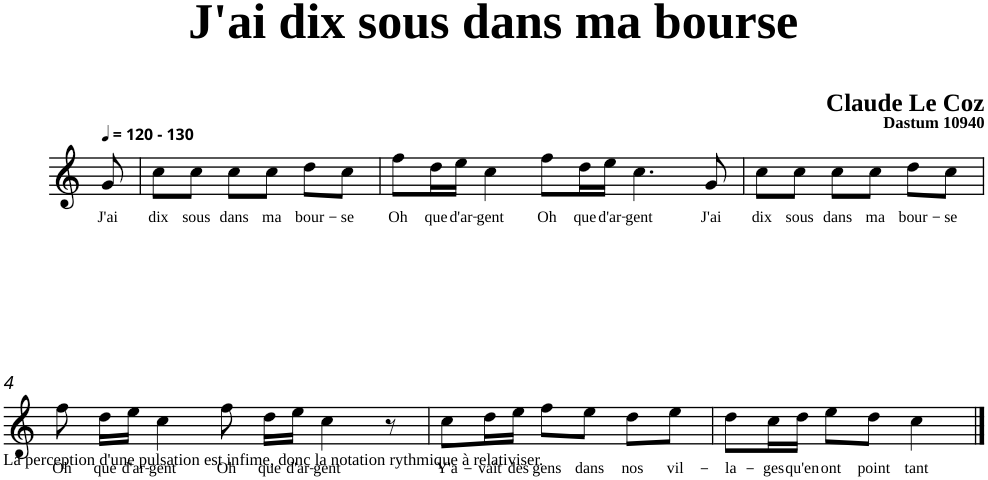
**kern	**text
*part1	*part1
*staff1	*staff1
*clefG2	*
*k[]	*
=	=
!LO:TX:a:B:t=- 130	!
!	!LO:LY:b
8g/	J'ai
=1	=1
!	!LO:LY:b
8cc\L	dix
!	!LO:LY:b
8cc\J	sous
!	!LO:LY:b
8cc\L	dans
!	!LO:LY:b
8cc\J	ma
!	!LO:LY:b
8dd\L	bour-
!	!LO:LY:b
8cc\J	-se
=2	=2
!	!LO:LY:b
8ff\L	Oh
!	!LO:LY:b
16dd\L	que
!	!LO:LY:b
16ee\JJ	d'ar-
!	!LO:LY:b
4cc\	-gent
!	!LO:LY:b
8ff\L	Oh
!	!LO:LY:b
16dd\L	que
!	!LO:LY:b
16ee\JJ	d'ar-
!	!LO:LY:b
[4cc\	-gent
8ryy	.
!	!LO:LY:b
8g/	J'ai
=3	=3
!	!LO:LY:b
8cc\L	dix
8cc\]	.
!	!LO:LY:b
8cc\J	sous
!	!LO:LY:b
8cc\L	dans
!	!LO:LY:b
8cc\J	ma
!	!LO:LY:b
8dd\L	bour-
!	!LO:LY:b
8cc\J	-se
!!LO:LB:g=z
=4	=4
!	!LO:LY:b
8ff\	Oh
!	!LO:LY:b
16dd\LL	que
!	!LO:LY:b
16ee\JJ	d'ar-
!	!LO:LY:b
4cc\	-gent
!	!LO:LY:b
8ff\	Oh
!	!LO:LY:b
16dd\LL	que
!	!LO:LY:b
16ee\JJ	d'ar-
!	!LO:LY:b
4cc\	-gent
8r	.
=5	=5
!	!LO:LY:b
8cc\L	Y'a-
!	!LO:LY:b
16dd\L	-vait
!	!LO:LY:b
16ee\JJ	des
!	!LO:LY:b
8ff\L	gens
!	!LO:LY:b
8ee\J	dans
!	!LO:LY:b
8dd\L	nos
!	!LO:LY:b
8ee\J	vil-
=6	=6
!	!LO:LY:b
8dd\L	-la-
!	!LO:LY:b
16cc\L	-ges
!	!LO:LY:b
16dd\JJ	qu'en
!	!LO:LY:b
8ee\L	ont
!	!LO:LY:b
8dd\J	point
!	!LO:LY:b
4cc\	tant
==	==
*-	*-
